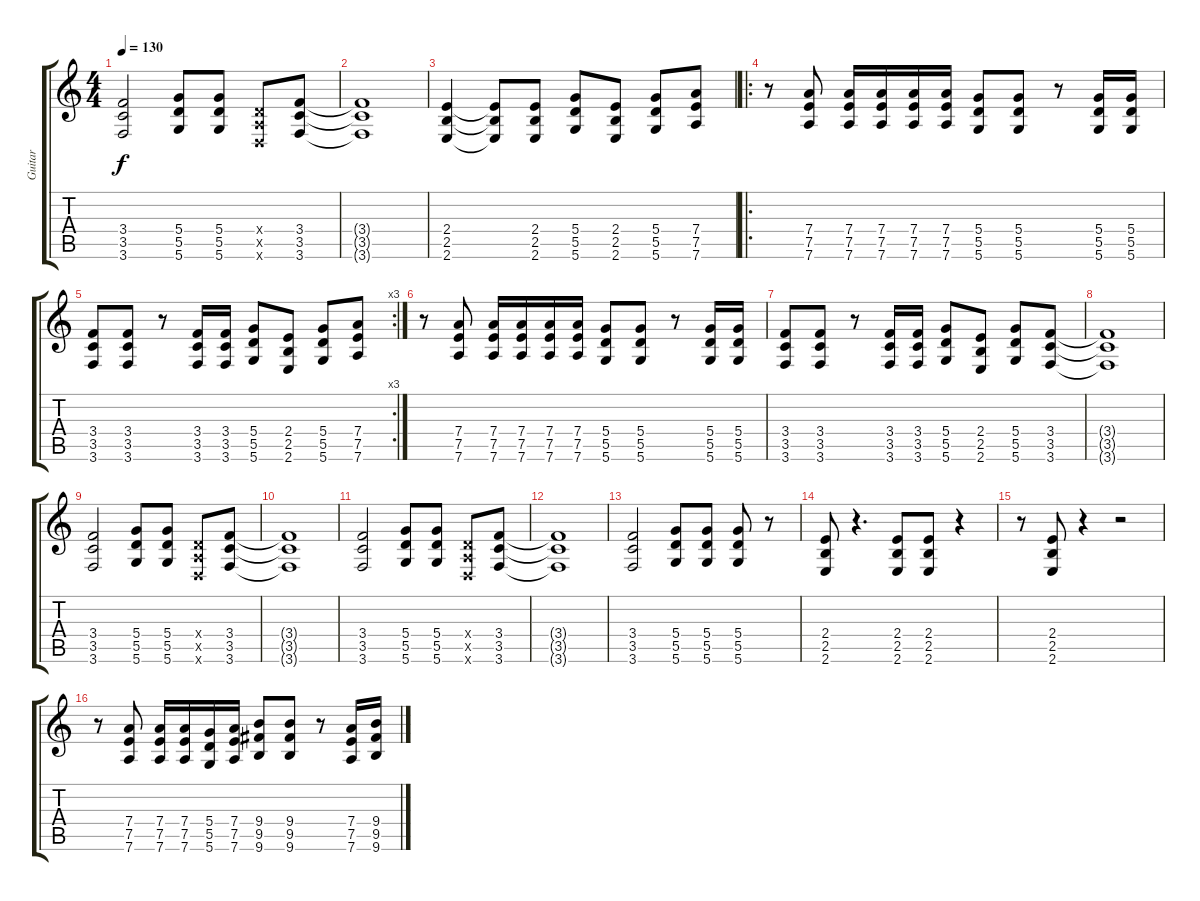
\track ("Guitar" "Guitar") {instrument distortionguitar}
\staff {score tabs}
\tuning (E4 B3 G3 D3 A2 D2) {hide}
\ts (4 4)
\tempo 130
\clef g2
\ks c
(3.4 3.5 3.6).2{dy f} (5.4 5.5 5.6).8 (5.4 5.5 5.6).8 (0.4{x} 0.5{x} 0.6{x}).8 (3.4 3.5 3.6).8 |
(3.4{t} 3.5{t} 3.6{t}).1 |
(2.4 2.5 2.6).4 (2.4{t} 2.5{t} 2.6{t}).8 (2.4 2.5 2.6).8 (5.4 5.5 5.6).8 (2.4 2.5 2.6).8 (5.4 5.5 5.6).8 (7.4 7.5 7.6).8 |
\ro
r.8 (7.4 7.5 7.6).8 (7.4 7.5 7.6).16 (7.4 7.5 7.6).16 (7.4 7.5 7.6).16 (7.4 7.5 7.6).16 (5.4 5.5 5.6).8 (5.4 5.5 5.6).8 r.8 (5.4 5.5 5.6).16 (5.4 5.5 5.6).16 |
\rc 3
(3.4 3.5 3.6).8 (3.4 3.5 3.6).8 r.8 (3.4 3.5 3.6).16 (3.4 3.5 3.6).16 (5.4 5.5 5.6).8 (2.4 2.5 2.6).8 (5.4 5.5 5.6).8 (7.4 7.5 7.6).8 |
r.8 (7.4 7.5 7.6).8 (7.4 7.5 7.6).16 (7.4 7.5 7.6).16 (7.4 7.5 7.6).16 (7.4 7.5 7.6).16 (5.4 5.5 5.6).8 (5.4 5.5 5.6).8 r.8 (5.4 5.5 5.6).16 (5.4 5.5 5.6).16 |
(3.4 3.5 3.6).8 (3.4 3.5 3.6).8 r.8 (3.4 3.5 3.6).16 (3.4 3.5 3.6).16 (5.4 5.5 5.6).8 (2.4 2.5 2.6).8 (5.4 5.5 5.6).8 (3.4 3.5 3.6).8 |
(3.4{t} 3.5{t} 3.6{t}).1 |
(3.4 3.5 3.6).2 (5.4 5.5 5.6).8 (5.4 5.5 5.6).8 (0.4{x} 0.5{x} 0.6{x}).8 (3.4 3.5 3.6).8 |
(3.4{t} 3.5{t} 3.6{t}).1 |
(3.4 3.5 3.6).2 (5.4 5.5 5.6).8 (5.4 5.5 5.6).8 (0.4{x} 0.5{x} 0.6{x}).8 (3.4 3.5 3.6).8 |
(3.4{t} 3.5{t} 3.6{t}).1 |
(3.4 3.5 3.6).2 (5.4 5.5 5.6).8 (5.4 5.5 5.6).8 (5.4 5.5 5.6).8 r.8 |
(2.4 2.5 2.6).8 r.4{d} (2.4 2.5 2.6).8 (2.4 2.5 2.6).8 r.4 |
r.8 (2.4 2.5 2.6).8 r.4 r.2 |
r.8 (7.4 7.5 7.6).8 (7.4 7.5 7.6).16 (7.4 7.5 7.6).16 (5.4 5.5 5.6).16 (7.4 7.5 7.6).16 (9.4 9.5 9.6).8 (9.4 9.5 9.6).8 r.8 (7.4 7.5 7.6).16 (9.4 9.5 9.6).16
